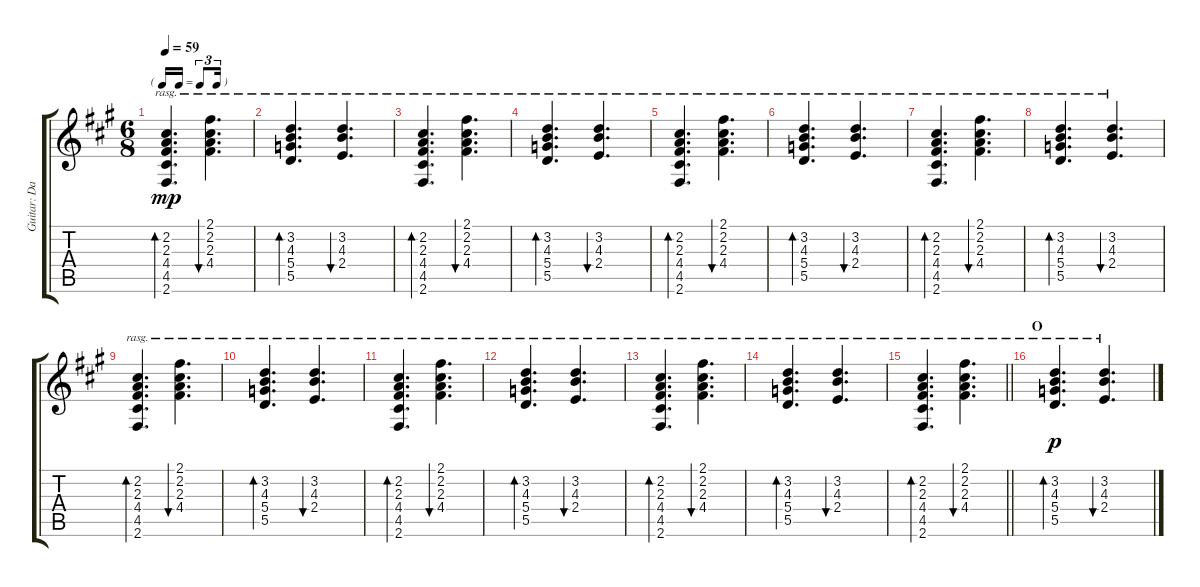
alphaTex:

\track ("Guitar: David Gilmour" "Guitar: Da") {instrument acousticguitarnylon}
\staff {score tabs}
\tuning (E4 B3 G3 D3 A2 E2) {hide}
\ts (6 8)
\tf triplet16th
\tempo 59
\clef g2
\ks a
(2.2 2.3 4.4 4.5 2.6).4{d bd 120 rasg ii dy mp} (2.1 2.2 2.3 4.4).4{d bu 120 rasg ii} |
(3.2 4.3 5.4 5.5).4{d bd 120 rasg ii} (3.2 4.3 2.4).4{d bu 120 rasg ii} |
(2.2 2.3 4.4 4.5 2.6).4{d bd 120 rasg ii} (2.1 2.2 2.3 4.4).4{d bu 120 rasg ii} |
(3.2 4.3 5.4 5.5).4{d bd 120 rasg ii} (3.2 4.3 2.4).4{d bu 120 rasg ii} |
(2.2 2.3 4.4 4.5 2.6).4{d bd 120 rasg ii} (2.1 2.2 2.3 4.4).4{d bu 120 rasg ii} |
(3.2 4.3 5.4 5.5).4{d bd 120 rasg ii} (3.2 4.3 2.4).4{d bu 120 rasg ii} |
(2.2 2.3 4.4 4.5 2.6).4{d bd 120 rasg ii} (2.1 2.2 2.3 4.4).4{d bu 120 rasg ii} |
(3.2 4.3 5.4 5.5).4{d bd 120 rasg ii} (3.2 4.3 2.4).4{d bu 120 rasg ii} |
(2.2 2.3 4.4 4.5 2.6).4{d bd 120 rasg ii} (2.1 2.2 2.3 4.4).4{d bu 120 rasg ii} |
(3.2 4.3 5.4 5.5).4{d bd 120 rasg ii} (3.2 4.3 2.4).4{d bu 120 rasg ii} |
(2.2 2.3 4.4 4.5 2.6).4{d bd 120 rasg ii} (2.1 2.2 2.3 4.4).4{d bu 120 rasg ii} |
(3.2 4.3 5.4 5.5).4{d bd 120 rasg ii} (3.2 4.3 2.4).4{d bu 120 rasg ii} |
(2.2 2.3 4.4 4.5 2.6).4{d bd 120 rasg ii} (2.1 2.2 2.3 4.4).4{d bu 120 rasg ii} |
(3.2 4.3 5.4 5.5).4{d bd 120 rasg ii} (3.2 4.3 2.4).4{d bu 120 rasg ii} |
\barLineRight lightlight
(2.2 2.3 4.4 4.5 2.6).4{d bd 120 rasg ii} (2.1 2.2 2.3 4.4).4{d bu 120 rasg ii} |
\section ("" "O")
(3.2 4.3 5.4 5.5).4{d bd 120 rasg ii dy p} (3.2 4.3 2.4).4{d bu 120 rasg ii}
